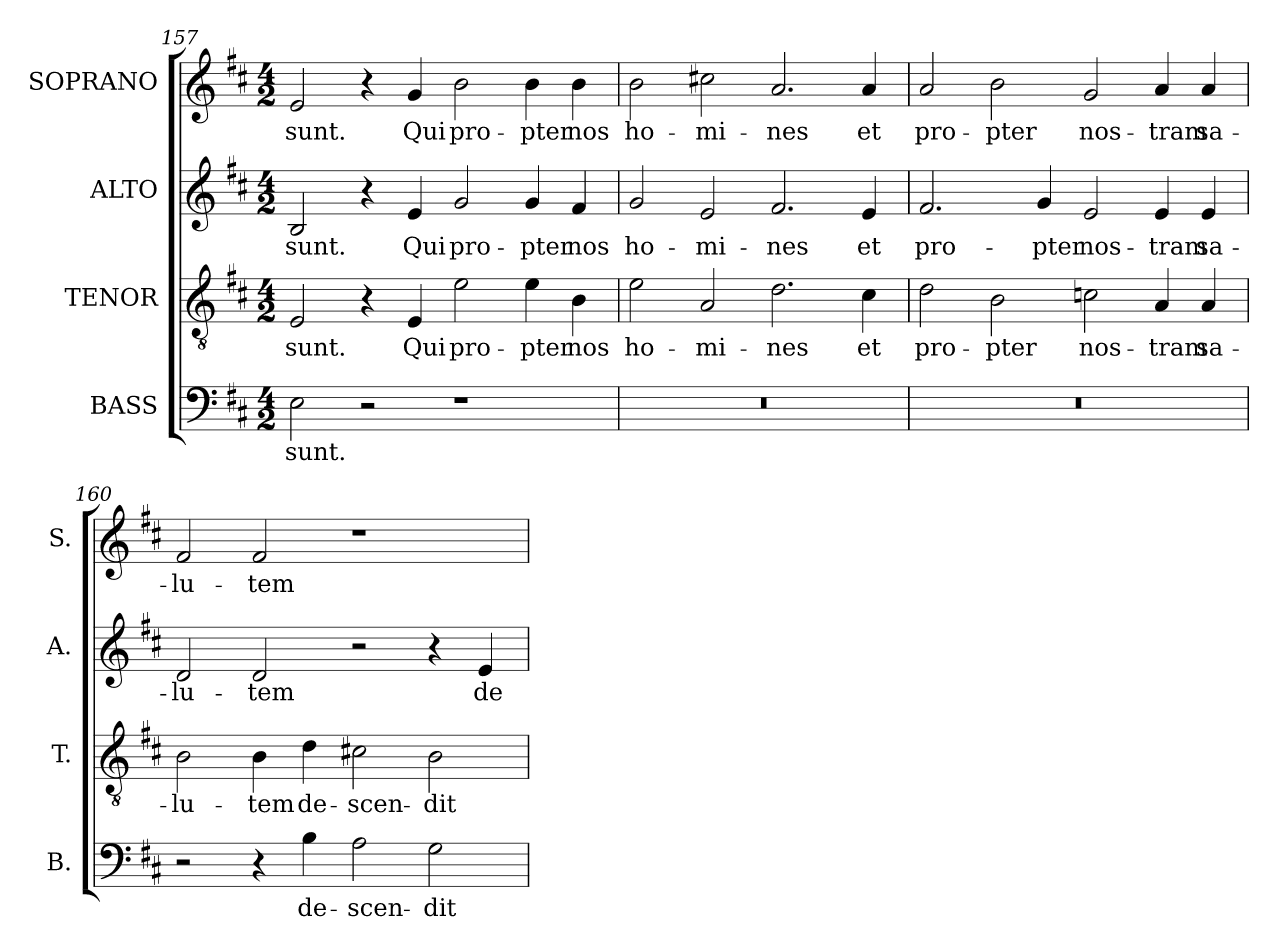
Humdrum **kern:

**kern	**text	**kern	**text	**kern	**text	**kern	**text
*part4	*part4	*part3	*part3	*part2	*part2	*part1	*part1
*staff4	*staff4	*staff3	*staff3	*staff2	*staff2	*staff1	*staff1
*I"BASS	*	*I"TENOR	*	*I"ALTO	*	*I"SOPRANO	*
*I'B.	*	*I'T.	*	*I'A.	*	*I'S.	*
*clefF4	*	*clefGv2	*	*clefG2	*	*clefG2	*
*	*	*ITrd7c12	*	*	*	*	*
*k[f#c#]	*	*k[f#c#]	*	*k[f#c#]	*	*k[f#c#]	*
*D:	*	*D:	*	*D:	*	*D:	*
*M4/2	*	*M4/2	*	*M4/2	*	*M4/2	*
=157	=157	=157	=157	=157	=157	=157	=157
!	!LO:LY:b:color=#000000	!	!	!	!	!	!
!	!	!	!LO:LY:b:color=#000000	!	!	!	!
!	!	!	!	!	!LO:LY:b:color=#000000	!	!
!	!	!	!	!	!	!	!LO:LY:b:color=#000000
2Ei\	sunt.	2EEi/	sunt.	2Bi/	sunt.	2ei/	sunt.
2r	.	4r	.	4r	.	4r	.
!	!	!	!LO:LY:b:color=#000000	!	!	!	!
!	!	!	!	!	!LO:LY:b:color=#000000	!	!
!	!	!	!	!	!	!	!LO:LY:b:color=#000000
.	.	4EEi/	Qui	4ei/	Qui	4gi/	Qui
!	!	!	!LO:LY:b:color=#000000	!	!	!	!
!	!	!	!	!	!LO:LY:b:color=#000000	!	!
!	!	!	!	!	!	!	!LO:LY:b:color=#000000
1r	.	2Ei\	pro-	2gi/	pro-	2bi\	pro-
!	!	!	!LO:LY:b:color=#000000	!	!	!	!
!	!	!	!	!	!LO:LY:b:color=#000000	!	!
!	!	!	!	!	!	!	!LO:LY:b:color=#000000
.	.	4Ei\	-pter	4gi/	-pter	4bi\	-pter
!	!	!	!LO:LY:b:color=#000000	!	!	!	!
!	!	!	!	!	!LO:LY:b:color=#000000	!	!
!	!	!	!	!	!	!	!LO:LY:b:color=#000000
.	.	4BBi\	nos	4f#i/	nos	4bi\	nos
=158	=158	=158	=158	=158	=158	=158	=158
!LO:N:vis=1	!	!	!	!	!	!	!
!	!	!	!LO:LY:b:color=#000000	!	!	!	!
!	!	!	!	!	!LO:LY:b:color=#000000	!	!
!	!	!	!	!	!	!	!LO:LY:b:color=#000000
0r	.	2Ei\	ho-	2gi/	ho-	2bi\	ho-
!	!	!	!LO:LY:b:color=#000000	!	!	!	!
!	!	!	!	!	!LO:LY:b:color=#000000	!	!
!	!	!	!	!	!	!	!LO:LY:b:color=#000000
.	.	2AAi/	-mi-	2ei/	-mi-	2cc#Xi\	-mi-
!	!	!	!LO:LY:b:color=#000000	!	!	!	!
!	!	!	!	!	!LO:LY:b:color=#000000	!	!
!	!	!	!	!	!	!	!LO:LY:b:color=#000000
.	.	2.Di\	-nes	2.f#i/	-nes	2.ai/	-nes
!	!	!	!LO:LY:b:color=#000000	!	!	!	!
!	!	!	!	!	!LO:LY:b:color=#000000	!	!
!	!	!	!	!	!	!	!LO:LY:b:color=#000000
.	.	4C#i\	et	4ei/	et	4ai/	et
=159	=159	=159	=159	=159	=159	=159	=159
!LO:N:vis=1	!	!	!	!	!	!	!
!	!	!	!LO:LY:b:color=#000000	!	!	!	!
!	!	!	!	!	!LO:LY:b:color=#000000	!	!
!	!	!	!	!	!	!	!LO:LY:b:color=#000000
0r	.	2Di\	pro-	2.f#i/	pro-	2ai/	pro-
!	!	!	!LO:LY:b:color=#000000	!	!	!	!
!	!	!	!	!	!	!	!LO:LY:b:color=#000000
.	.	2BBi\	-pter	.	.	2bi\	-pter
!	!	!	!	!	!LO:LY:b:color=#000000	!	!
.	.	.	.	4gi/	-pter	.	.
!	!	!	!LO:LY:b:color=#000000	!	!	!	!
!	!	!	!	!	!LO:LY:b:color=#000000	!	!
!	!	!	!	!	!	!	!LO:LY:b:color=#000000
.	.	2Cni\	nos-	2ei/	nos-	2gi/	nos-
!	!	!	!LO:LY:b:color=#000000	!	!	!	!
!	!	!	!	!	!LO:LY:b:color=#000000	!	!
!	!	!	!	!	!	!	!LO:LY:b:color=#000000
.	.	4AAi/	-tram	4ei/	-tram	4ai/	-tram
!	!	!	!LO:LY:b:color=#000000	!	!	!	!
!	!	!	!	!	!LO:LY:b:color=#000000	!	!
!	!	!	!	!	!	!	!LO:LY:b:color=#000000
.	.	4AAi/	sa-	4ei/	sa-	4ai/	sa-
!!LO:LB:g=z
=160	=160	=160	=160	=160	=160	=160	=160
!	!	!	!LO:LY:b:color=#000000	!	!	!	!
!	!	!	!	!	!LO:LY:b:color=#000000	!	!
!	!	!	!	!	!	!	!LO:LY:b:color=#000000
2r	.	2BBi\	-lu-	2di/	-lu-	2f#i/	-lu-
!	!	!	!LO:LY:b:color=#000000	!	!	!	!
!	!	!	!	!	!LO:LY:b:color=#000000	!	!
!	!	!	!	!	!	!	!LO:LY:b:color=#000000
4r	.	4BBi\	-tem	2di/	-tem	2f#i/	-tem
!	!LO:LY:b:color=#000000	!	!	!	!	!	!
!	!	!	!LO:LY:b:color=#000000	!	!	!	!
4Bi\	de-	4Di\	de-	.	.	.	.
!	!LO:LY:b:color=#000000	!	!	!	!	!	!
!	!	!	!LO:LY:b:color=#000000	!	!	!	!
2Ai\	-scen-	2C#Xi\	-scen-	2r	.	1r	.
!	!LO:LY:b:color=#000000	!	!	!	!	!	!
!	!	!	!LO:LY:b:color=#000000	!	!	!	!
2Gi\	-dit	2BBi\	-dit	4r	.	.	.
!	!	!	!	!	!LO:LY:b:color=#000000	!	!
.	.	.	.	4ei/	de-	.	.
=	=	=	=	=	=	=	=
*-	*-	*-	*-	*-	*-	*-	*-
